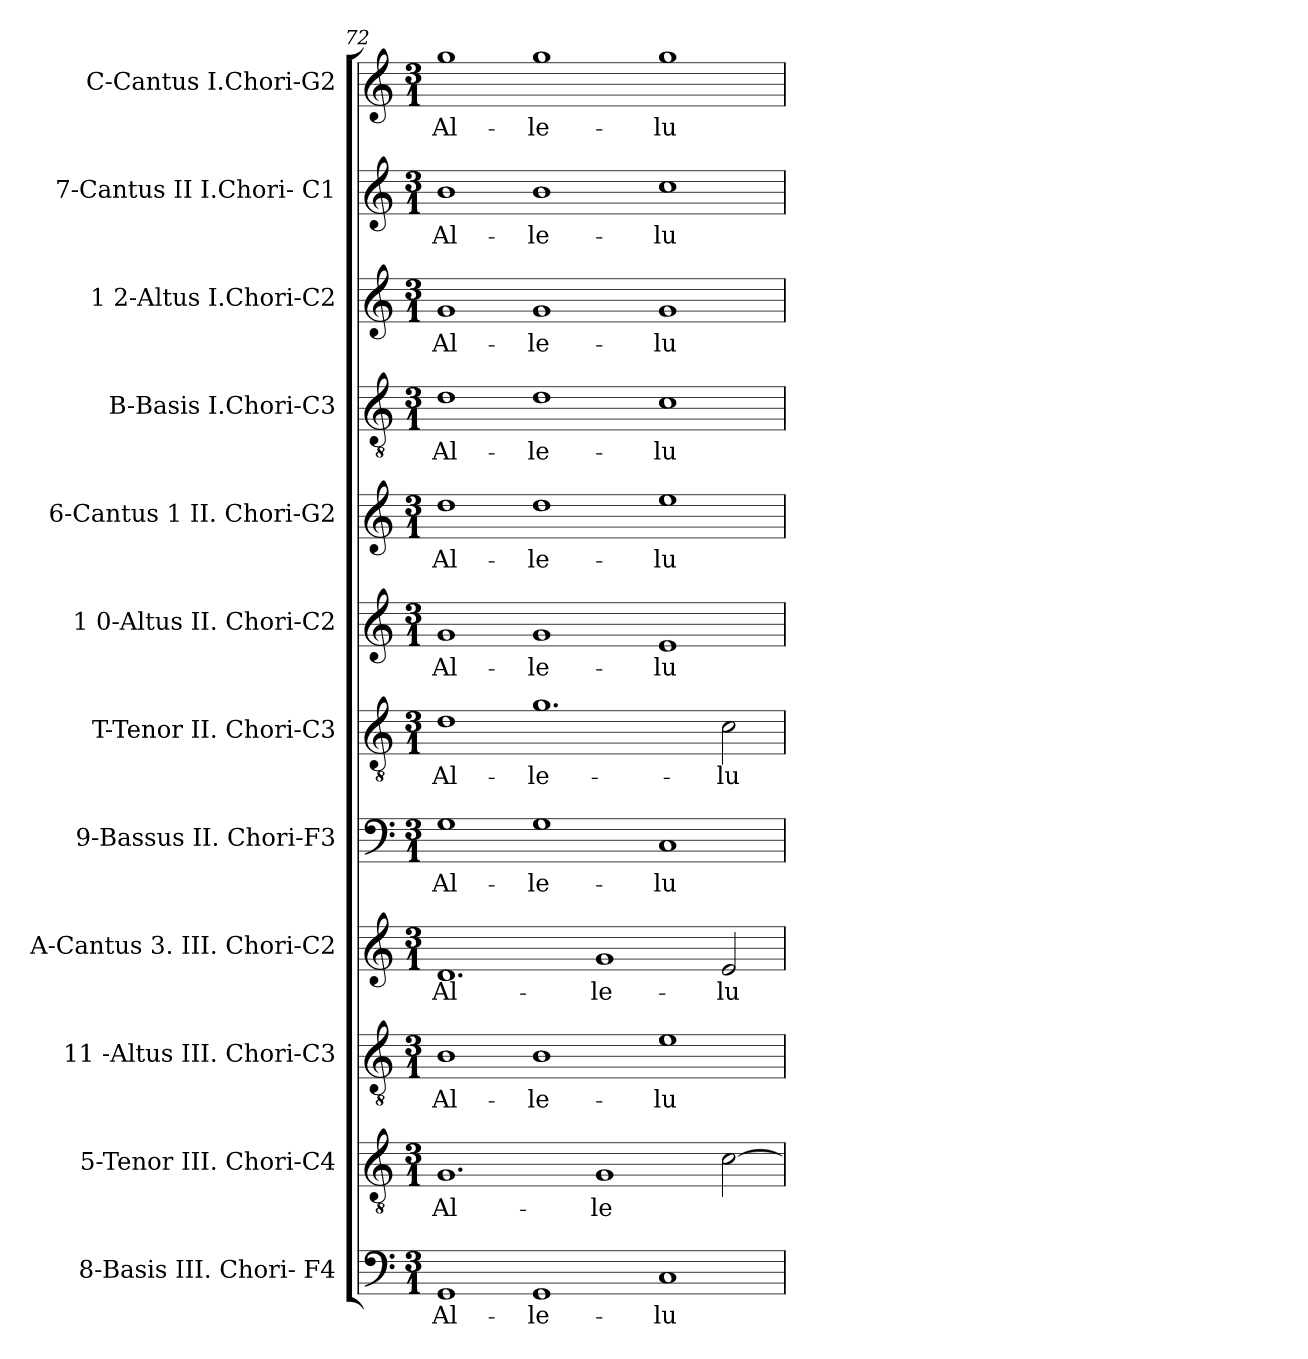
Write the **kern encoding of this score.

**kern	**text	**kern	**text	**kern	**text	**kern	**text	**kern	**text	**kern	**text	**kern	**text	**kern	**text	**kern	**text	**kern	**text	**kern	**text	**kern	**text
*part12	*part12	*part11	*part11	*part10	*part10	*part9	*part9	*part8	*part8	*part7	*part7	*part6	*part6	*part5	*part5	*part4	*part4	*part3	*part3	*part2	*part2	*part1	*part1
*staff12	*staff12	*staff11	*staff11	*staff10	*staff10	*staff9	*staff9	*staff8	*staff8	*staff7	*staff7	*staff6	*staff6	*staff5	*staff5	*staff4	*staff4	*staff3	*staff3	*staff2	*staff2	*staff1	*staff1
*I"8-Basis  III. Chori- F4	*	*I"5-Tenor  III. Chori-C4	*	*I"11 -Altus  III. Chori-C3	*	*I"A-Cantus 3.  III. Chori-C2	*	*I"9-Bassus  II. Chori-F3	*	*I"T-Tenor  II. Chori-C3	*	*I"1 0-Altus  II. Chori-C2	*	*I"6-Cantus 1  II. Chori-G2	*	*I"B-Basis  I.Chori-C3	*	*I"1 2-Altus  I.Chori-C2	*	*I"7-Cantus II  I.Chori- C1	*	*I"C-Cantus  I.Chori-G2	*
*	*	*	*	*	*	*I'A	*	*	*	*I'T	*	*	*	*	*	*I'B	*	*	*	*	*	*I'C	*
*clefF4	*	*clefGv2	*	*clefGv2	*	*clefG2	*	*clefF4	*	*clefGv2	*	*clefG2	*	*clefG2	*	*clefGv2	*	*clefG2	*	*clefG2	*	*clefG2	*
*k[]	*	*k[]	*	*k[]	*	*k[]	*	*k[]	*	*k[]	*	*k[]	*	*k[]	*	*k[]	*	*k[]	*	*k[]	*	*k[]	*
*C:	*	*C:	*	*C:	*	*C:	*	*C:	*	*C:	*	*C:	*	*C:	*	*C:	*	*C:	*	*C:	*	*C:	*
*M3/1	*	*M3/1	*	*M3/1	*	*M3/1	*	*M3/1	*	*M3/1	*	*M3/1	*	*M3/1	*	*M3/1	*	*M3/1	*	*M3/1	*	*M3/1	*
=72	=72	=72	=72	=72	=72	=72	=72	=72	=72	=72	=72	=72	=72	=72	=72	=72	=72	=72	=72	=72	=72	=72	=72
!	!LO:LY:b:cj	!	!LO:LY:b:cj	!	!LO:LY:b:cj	!	!LO:LY:b:cj	!	!LO:LY:b:cj	!	!LO:LY:b:cj	!	!LO:LY:b:cj	!	!LO:LY:b:cj	!	!LO:LY:b:cj	!	!LO:LY:b:cj	!	!LO:LY:b:cj	!	!LO:LY:b:cj
1GG	Al-	1.G	Al-	1B	Al-	1.d	Al-	1G	Al-	1d	Al-	1g	Al-	1dd	Al-	1d	Al-	1g	Al-	1b	Al-	1gg	Al-
!	!LO:LY:b:cj	!	!	!	!LO:LY:b:cj	!	!	!	!LO:LY:b:cj	!	!LO:LY:b:cj	!	!LO:LY:b:cj	!	!LO:LY:b:cj	!	!LO:LY:b:cj	!	!LO:LY:b:cj	!	!LO:LY:b:cj	!	!LO:LY:b:cj
1GG	-le-	.	.	1B	-le-	.	.	1G	-le-	1.g	-le-	1g	-le-	1dd	-le-	1d	-le-	1g	-le-	1b	-le-	1gg	-le-
!	!	!	!LO:LY:b:cj	!	!	!	!LO:LY:b:cj	!	!	!	!	!	!	!	!	!	!	!	!	!	!	!	!
.	.	1G	-le-	.	.	1g	-le-	.	.	.	.	.	.	.	.	.	.	.	.	.	.	.	.
!	!LO:LY:b:cj	!	!	!	!LO:LY:b:cj	!	!	!	!LO:LY:b:cj	!	!	!	!LO:LY:b:cj	!	!LO:LY:b:cj	!	!LO:LY:b:cj	!	!LO:LY:b:cj	!	!LO:LY:b:cj	!	!LO:LY:b:cj
1C	-lu-	.	.	1e	-lu-	.	.	1C	-lu-	.	.	1e	-lu-	1ee	-lu-	1c	-lu-	1g	-lu-	1cc	-lu-	1gg	-lu-
!	!	!	!LO:LY:b:cj	!	!	!	!LO:LY:b:cj	!	!	!	!LO:LY:b:cj	!	!	!	!	!	!	!	!	!	!	!	!
.	.	[>2c\	--	.	.	2e/	-lu-	.	.	2c\	-lu-	.	.	.	.	.	.	.	.	.	.	.	.
=	=	=	=	=	=	=	=	=	=	=	=	=	=	=	=	=	=	=	=	=	=	=	=
*-	*-	*-	*-	*-	*-	*-	*-	*-	*-	*-	*-	*-	*-	*-	*-	*-	*-	*-	*-	*-	*-	*-	*-
